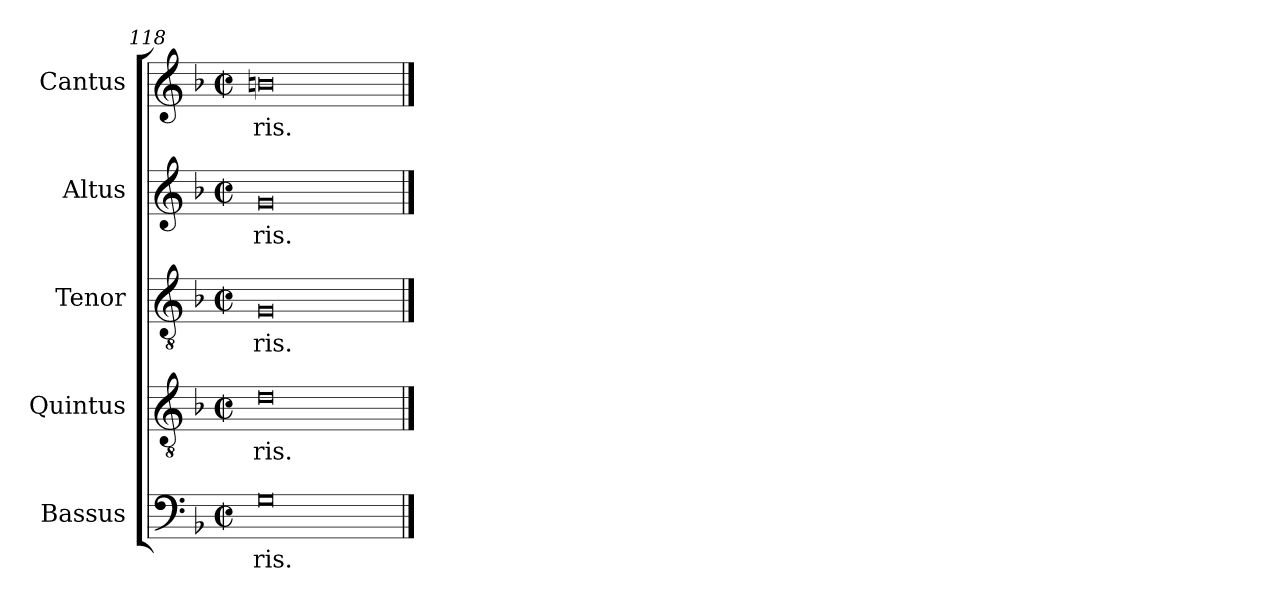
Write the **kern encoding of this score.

**kern	**text	**kern	**text	**kern	**text	**kern	**text	**kern	**text
*part5	*part5	*part4	*part4	*part3	*part3	*part2	*part2	*part1	*part1
*staff5	*staff5	*staff4	*staff4	*staff3	*staff3	*staff2	*staff2	*staff1	*staff1
*I"Bassus	*	*I"Quintus	*	*I"Tenor	*	*I"Altus	*	*I"Cantus	*
*clefF4	*	*clefGv2	*	*clefGv2	*	*clefG2	*	*clefG2	*
*k[b-]	*	*k[b-]	*	*k[b-]	*	*k[b-]	*	*k[b-]	*
*F:	*	*F:	*	*F:	*	*F:	*	*F:	*
*M2/2	*	*M2/2	*	*M2/2	*	*M2/2	*	*M2/2	*
*met(c|)	*	*met(c|)	*	*met(c|)	*	*met(c|)	*	*met(c|)	*
=118	=118	=118	=118	=118	=118	=118	=118	=118	=118
!	!LO:LY:b	!	!LO:LY:b	!	!LO:LY:b	!	!LO:LY:b:cj	!	!LO:LY:b:cj
0G	ris.	0d	ris.	0G	ris.	0g	-ris.	0bn	-ris.
==	==	==	==	==	==	==	==	==	==
*-	*-	*-	*-	*-	*-	*-	*-	*-	*-
